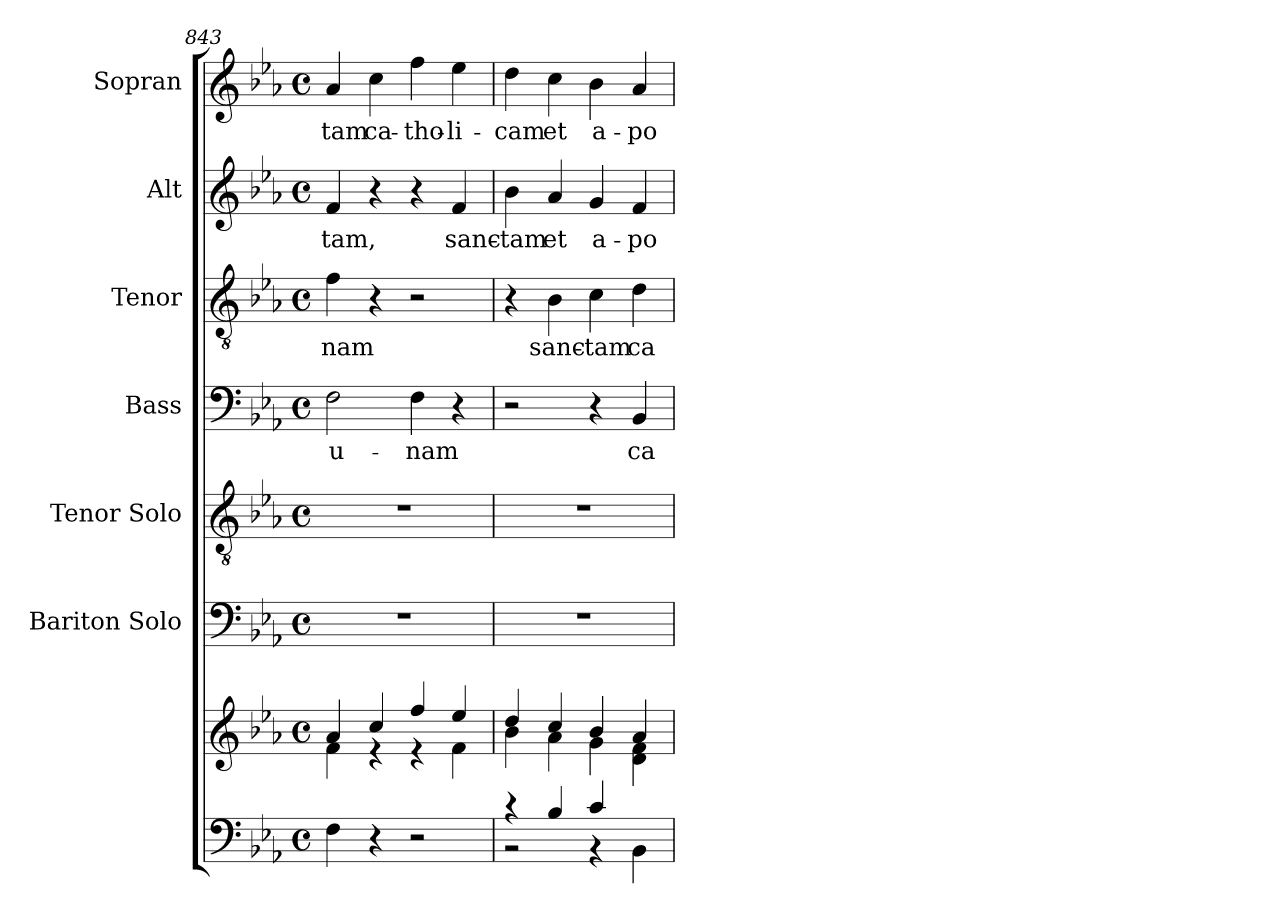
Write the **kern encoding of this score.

**kern	**kern	**kern	**kern	**kern	**text	**kern	**text	**kern	**text	**kern	**text
*part7	*part7	*part6	*part5	*part4	*part4	*part3	*part3	*part2	*part2	*part1	*part1
*staff8	*staff7	*staff6	*staff5	*staff4	*staff4	*staff3	*staff3	*staff2	*staff2	*staff1	*staff1
*	*	*I"Bariton Solo	*I"Tenor Solo	*I"Bass	*	*I"Tenor	*	*I"Alt	*	*I"Sopran	*
*	*	*	*	*I'B.	*	*I'T.	*	*I'A.	*	*I'S.	*
*clefF4	*clefG2	*clefF4	*clefGv2	*clefF4	*	*clefGv2	*	*clefG2	*	*clefG2	*
*k[b-e-a-]	*k[b-e-a-]	*k[b-e-a-]	*k[b-e-a-]	*k[b-e-a-]	*	*k[b-e-a-]	*	*k[b-e-a-]	*	*k[b-e-a-]	*
*E-:	*E-:	*E-:	*E-:	*E-:	*	*E-:	*	*E-:	*	*E-:	*
*M4/4	*M4/4	*M4/4	*M4/4	*M4/4	*	*M4/4	*	*M4/4	*	*M4/4	*
*met(c)	*met(c)	*met(c)	*met(c)	*met(c)	*	*met(c)	*	*met(c)	*	*met(c)	*
=843	=843	=843	=843	=843	=843	=843	=843	=843	=843	=843	=843
*	*^	*	*	*	*	*	*	*	*	*	*
!	!	!	!	!	!	!LO:LY:b	!	!LO:LY:b	!	!LO:LY:b	!	!LO:LY:b
4F\	4a-/	4f\	1r	1r	2F\	u-	4f\	-nam	4f/	-tam,	4a-/	-tam
!	!	!	!	!	!	!	!	!	!	!	!	!LO:LY:b
4r	4cc/	4re	.	.	.	.	4r	.	4r	.	4cc\	ca-
!	!	!	!	!	!	!LO:LY:b	!	!	!	!	!	!LO:LY:b
2r	4ff/	4re	.	.	4F\	-nam	2r	.	4r	.	4ff\	-tho-
!	!	!	!	!	!	!	!	!	!	!LO:LY:b	!	!LO:LY:b
.	4ee-/	4f\	.	.	4r	.	.	.	4f/	sanc-	4ee-\	-li-
!!LO:PB:g=z
=844	=844	=844	=844	=844	=844	=844	=844	=844	=844	=844	=844	=844
*^	*	*	*	*	*	*	*	*	*	*	*	*
!	!	!	!	!	!	!	!	!	!	!	!LO:LY:b	!	!LO:LY:b
4rc	2rBB	4dd/	4b-\	1r	1r	2r	.	4r	.	4b-\	-tam	4dd\	-cam
!	!	!	!	!	!	!	!	!	!LO:LY:b	!	!LO:LY:b	!	!LO:LY:b
4B-/	.	4cc/	4a-\	.	.	.	.	4B-\	sanc-	4a-/	et	4cc\	et
!	!	!	!	!	!	!	!	!	!LO:LY:b	!	!LO:LY:b	!	!LO:LY:b
4c/	4rBB	4b-/	4g\	.	.	4r	.	4c\	-tam	4g/	a-	4b-\	a-
!	!	!	!	!	!	!	!LO:LY:b	!	!LO:LY:b	!	!LO:LY:b	!	!LO:LY:b
4ryy	4BB-\	4a-/	4d\ 4f\	.	.	4BB-/	ca-	4d\	ca-	4f/	-po-	4a-/	-po-
*v	*v	*	*	*	*	*	*	*	*	*	*	*	*
*	*v	*v	*	*	*	*	*	*	*	*	*	*
=	=	=	=	=	=	=	=	=	=	=	=
*-	*-	*-	*-	*-	*-	*-	*-	*-	*-	*-	*-
